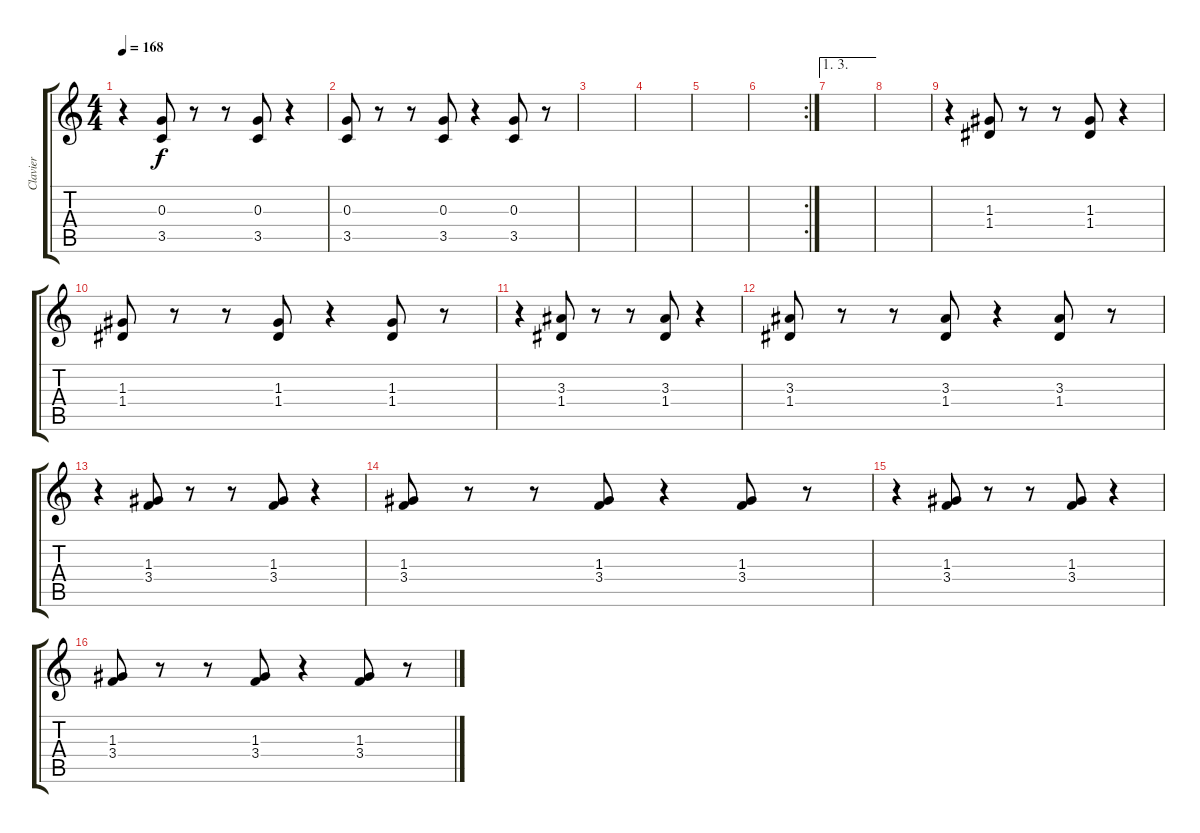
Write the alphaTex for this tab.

\track ("Clavier" "Clavier") {instrument electricpiano1}
\staff {score tabs}
\tuning (E5 B4 G4 D4 A3 E3) {hide}
\ts (4 4)
\tempo 168
\clef g2
\ks c
r.4{dy f} (0.3 3.5).8 r.8 r.8 (0.3 3.5).8 r.4 |
(0.3 3.5).8 r.8 r.8 (0.3 3.5).8 r.4 (0.3 3.5).8 r.8 |
|
|
|
\rc 2
|
\ae (1 3)
|
|
r.4 (1.3 1.4).8 r.8 r.8 (1.3 1.4).8 r.4 |
(1.3 1.4).8 r.8 r.8 (1.3 1.4).8 r.4 (1.3 1.4).8 r.8 |
r.4 (3.3 1.4).8 r.8 r.8 (3.3 1.4).8 r.4 |
(3.3 1.4).8 r.8 r.8 (3.3 1.4).8 r.4 (3.3 1.4).8 r.8 |
r.4 (1.3 3.4).8 r.8 r.8 (1.3 3.4).8 r.4 |
(1.3 3.4).8 r.8 r.8 (1.3 3.4).8 r.4 (1.3 3.4).8 r.8 |
r.4 (1.3 3.4).8 r.8 r.8 (1.3 3.4).8 r.4 |
(1.3 3.4).8 r.8 r.8 (1.3 3.4).8 r.4 (1.3 3.4).8 r.8
